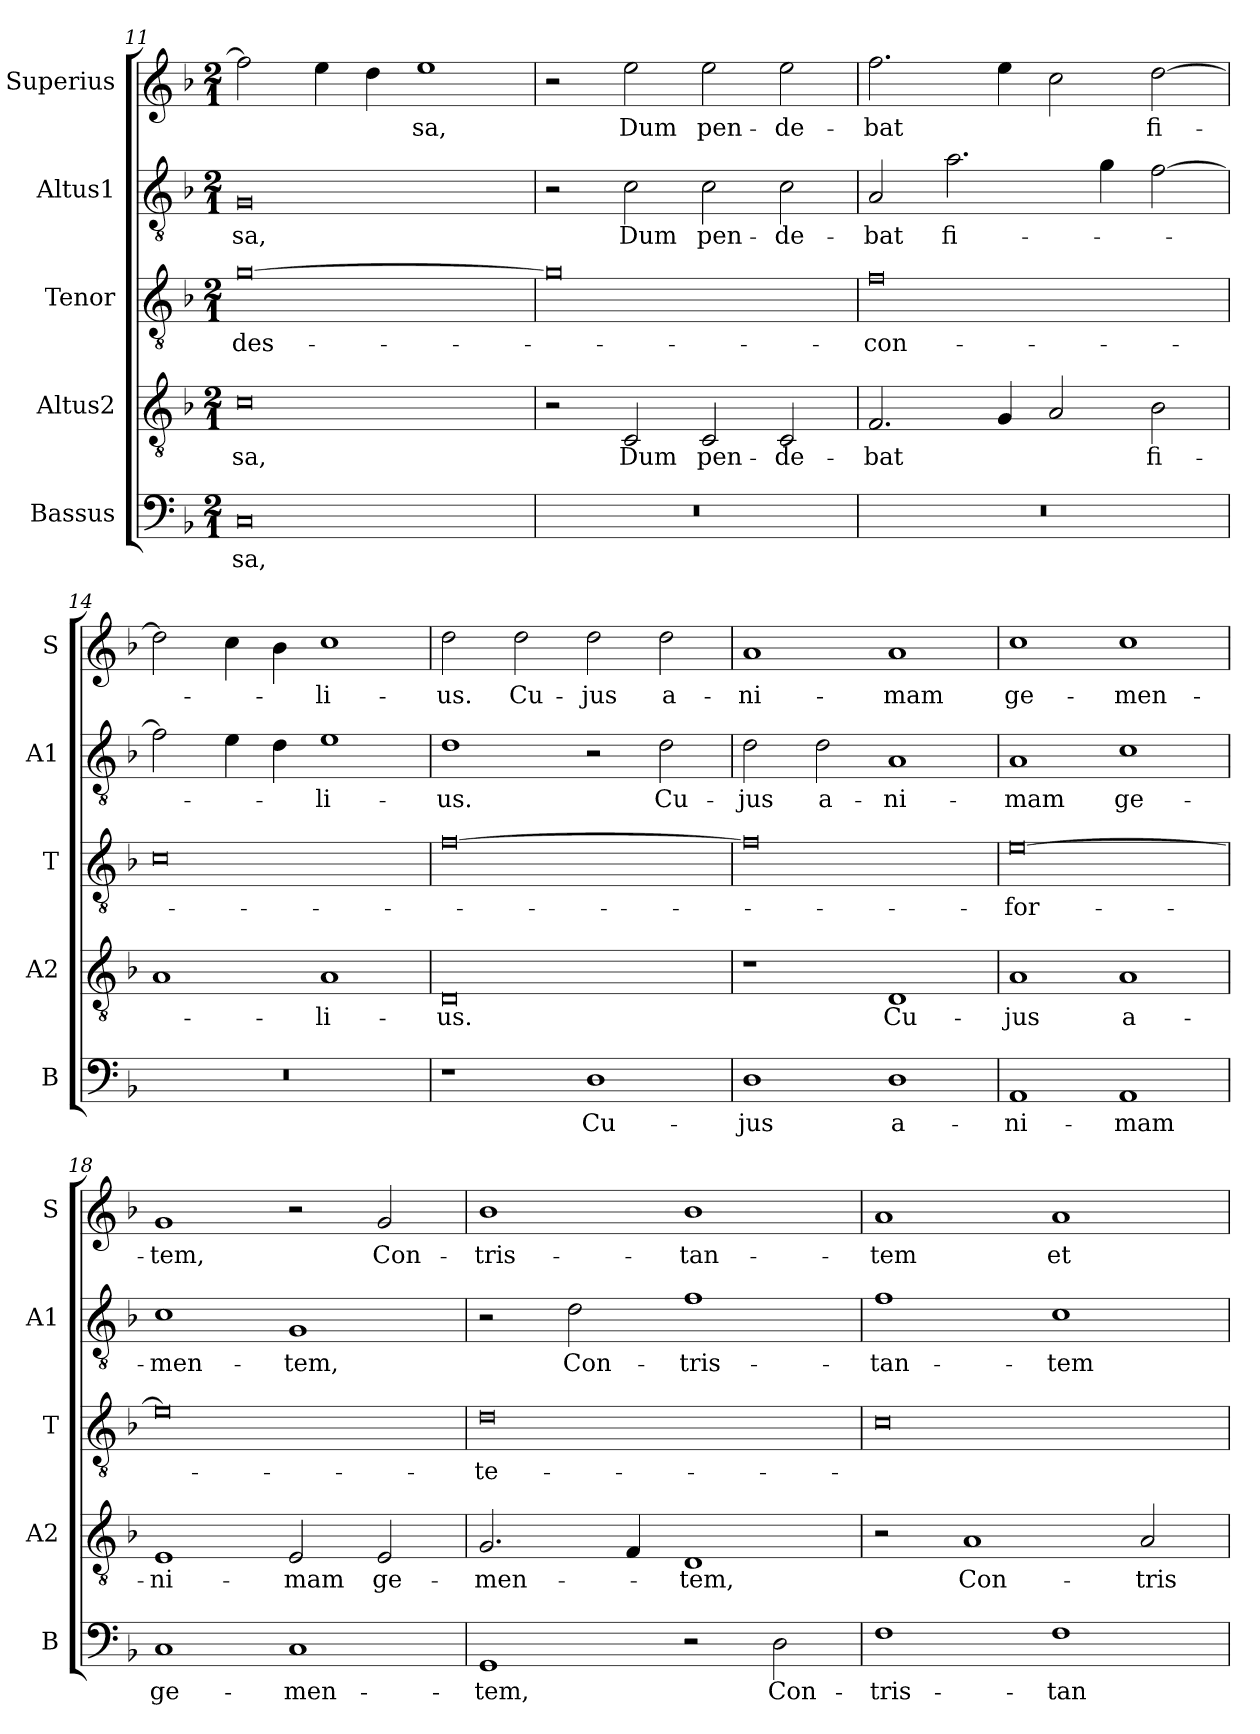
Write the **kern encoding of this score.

**kern	**text	**kern	**text	**kern	**text	**kern	**text	**kern	**text
*part5	*part5	*part4	*part4	*part3	*part3	*part2	*part2	*part1	*part1
*staff5	*staff5	*staff4	*staff4	*staff3	*staff3	*staff2	*staff2	*staff1	*staff1
*I"Bassus	*	*I"Altus2	*	*I"Tenor	*	*I"Altus1	*	*I"Superius	*
*I'B	*	*I'A2	*	*I'T	*	*I'A1	*	*I'S	*
*clefF4	*	*clefGv2	*	*clefGv2	*	*clefGv2	*	*clefG2	*
*k[b-]	*	*k[b-]	*	*k[b-]	*	*k[b-]	*	*k[b-]	*
*M2/1	*	*M2/1	*	*M2/1	*	*M2/1	*	*M2/1	*
=11	=11	=11	=11	=11	=11	=11	=11	=11	=11
0C	-sa,	0c	-sa,	[0g	des-	0G	-sa,	2ff\]	.
.	.	.	.	.	.	.	.	4ee\	.
.	.	.	.	.	.	.	.	4dd\	.
.	.	.	.	.	.	.	.	1ee	-sa,
=12	=12	=12	=12	=12	=12	=12	=12	=12	=12
0r	.	2r	.	0g]	.	2r	.	2r	.
.	.	2C/	Dum	.	.	2c\	Dum	2ee\	Dum
.	.	2C/	pen-	.	.	2c\	pen-	2ee\	pen-
.	.	2C/	-de-	.	.	2c\	-de-	2ee\	-de-
=13	=13	=13	=13	=13	=13	=13	=13	=13	=13
0r	.	2.F/	-bat	0f	-con-	2A/	-bat	2.ff\	-bat
.	.	.	.	.	.	2.a\	fi-	.	.
.	.	4G/	.	.	.	.	.	4ee\	.
.	.	2A/	.	.	.	.	.	2cc\	.
.	.	.	.	.	.	4g\	.	.	.
.	.	2B-\	fi-	.	.	[2f\	.	[2dd\	fi-
=14	=14	=14	=14	=14	=14	=14	=14	=14	=14
0r	.	1A	.	0c	.	2f\]	.	2dd\]	.
.	.	.	.	.	.	4e\	.	4cc\	.
.	.	.	.	.	.	4d\	.	4b-\	.
.	.	1A	-li-	.	.	1e	-li-	1cc	-li-
=15	=15	=15	=15	=15	=15	=15	=15	=15	=15
1r	.	0D	-us.	[0f	.	1d	-us.	2dd\	-us.
.	.	.	.	.	.	.	.	2dd\	Cu-
1D	Cu-	.	.	.	.	2r	.	2dd\	-jus
.	.	.	.	.	.	2d\	Cu-	2dd\	a-
=16	=16	=16	=16	=16	=16	=16	=16	=16	=16
1D	-jus	1r	.	0f]	.	2d\	-jus	1a	-ni-
.	.	.	.	.	.	2d\	a-	.	.
1D	a-	1D	Cu-	.	.	1A	-ni-	1a	-mam
=17	=17	=17	=17	=17	=17	=17	=17	=17	=17
1AA	-ni-	1A	-jus	[0e	-for-	1A	-mam	1cc	ge-
1AA	-mam	1A	a-	.	.	1c	ge-	1cc	-men-
=18	=18	=18	=18	=18	=18	=18	=18	=18	=18
1C	ge-	1E	-ni-	0e]	.	1c	-men-	1g	-tem,
1C	-men-	2E/	-mam	.	.	1G	-tem,	2r	.
.	.	2E/	ge-	.	.	.	.	2g/	Con-
=19	=19	=19	=19	=19	=19	=19	=19	=19	=19
1GG	-tem,	2.G/	-men-	0d	-te-	2r	.	1b-	-tris-
.	.	.	.	.	.	2d\	Con-	.	.
.	.	4F/	.	.	.	.	.	.	.
2r	.	1D	-tem,	.	.	1f	-tris-	1b-	-tan-
2D\	Con-	.	.	.	.	.	.	.	.
=20	=20	=20	=20	=20	=20	=20	=20	=20	=20
1F	-tris-	2r	.	0c	.	1f	-tan-	1a	-tem
.	.	1A	Con-	.	.	.	.	.	.
1F	-tan-	.	.	.	.	1c	-tem	1a	et
.	.	2A/	-tris-	.	.	.	.	.	.
=	=	=	=	=	=	=	=	=	=
*-	*-	*-	*-	*-	*-	*-	*-	*-	*-
